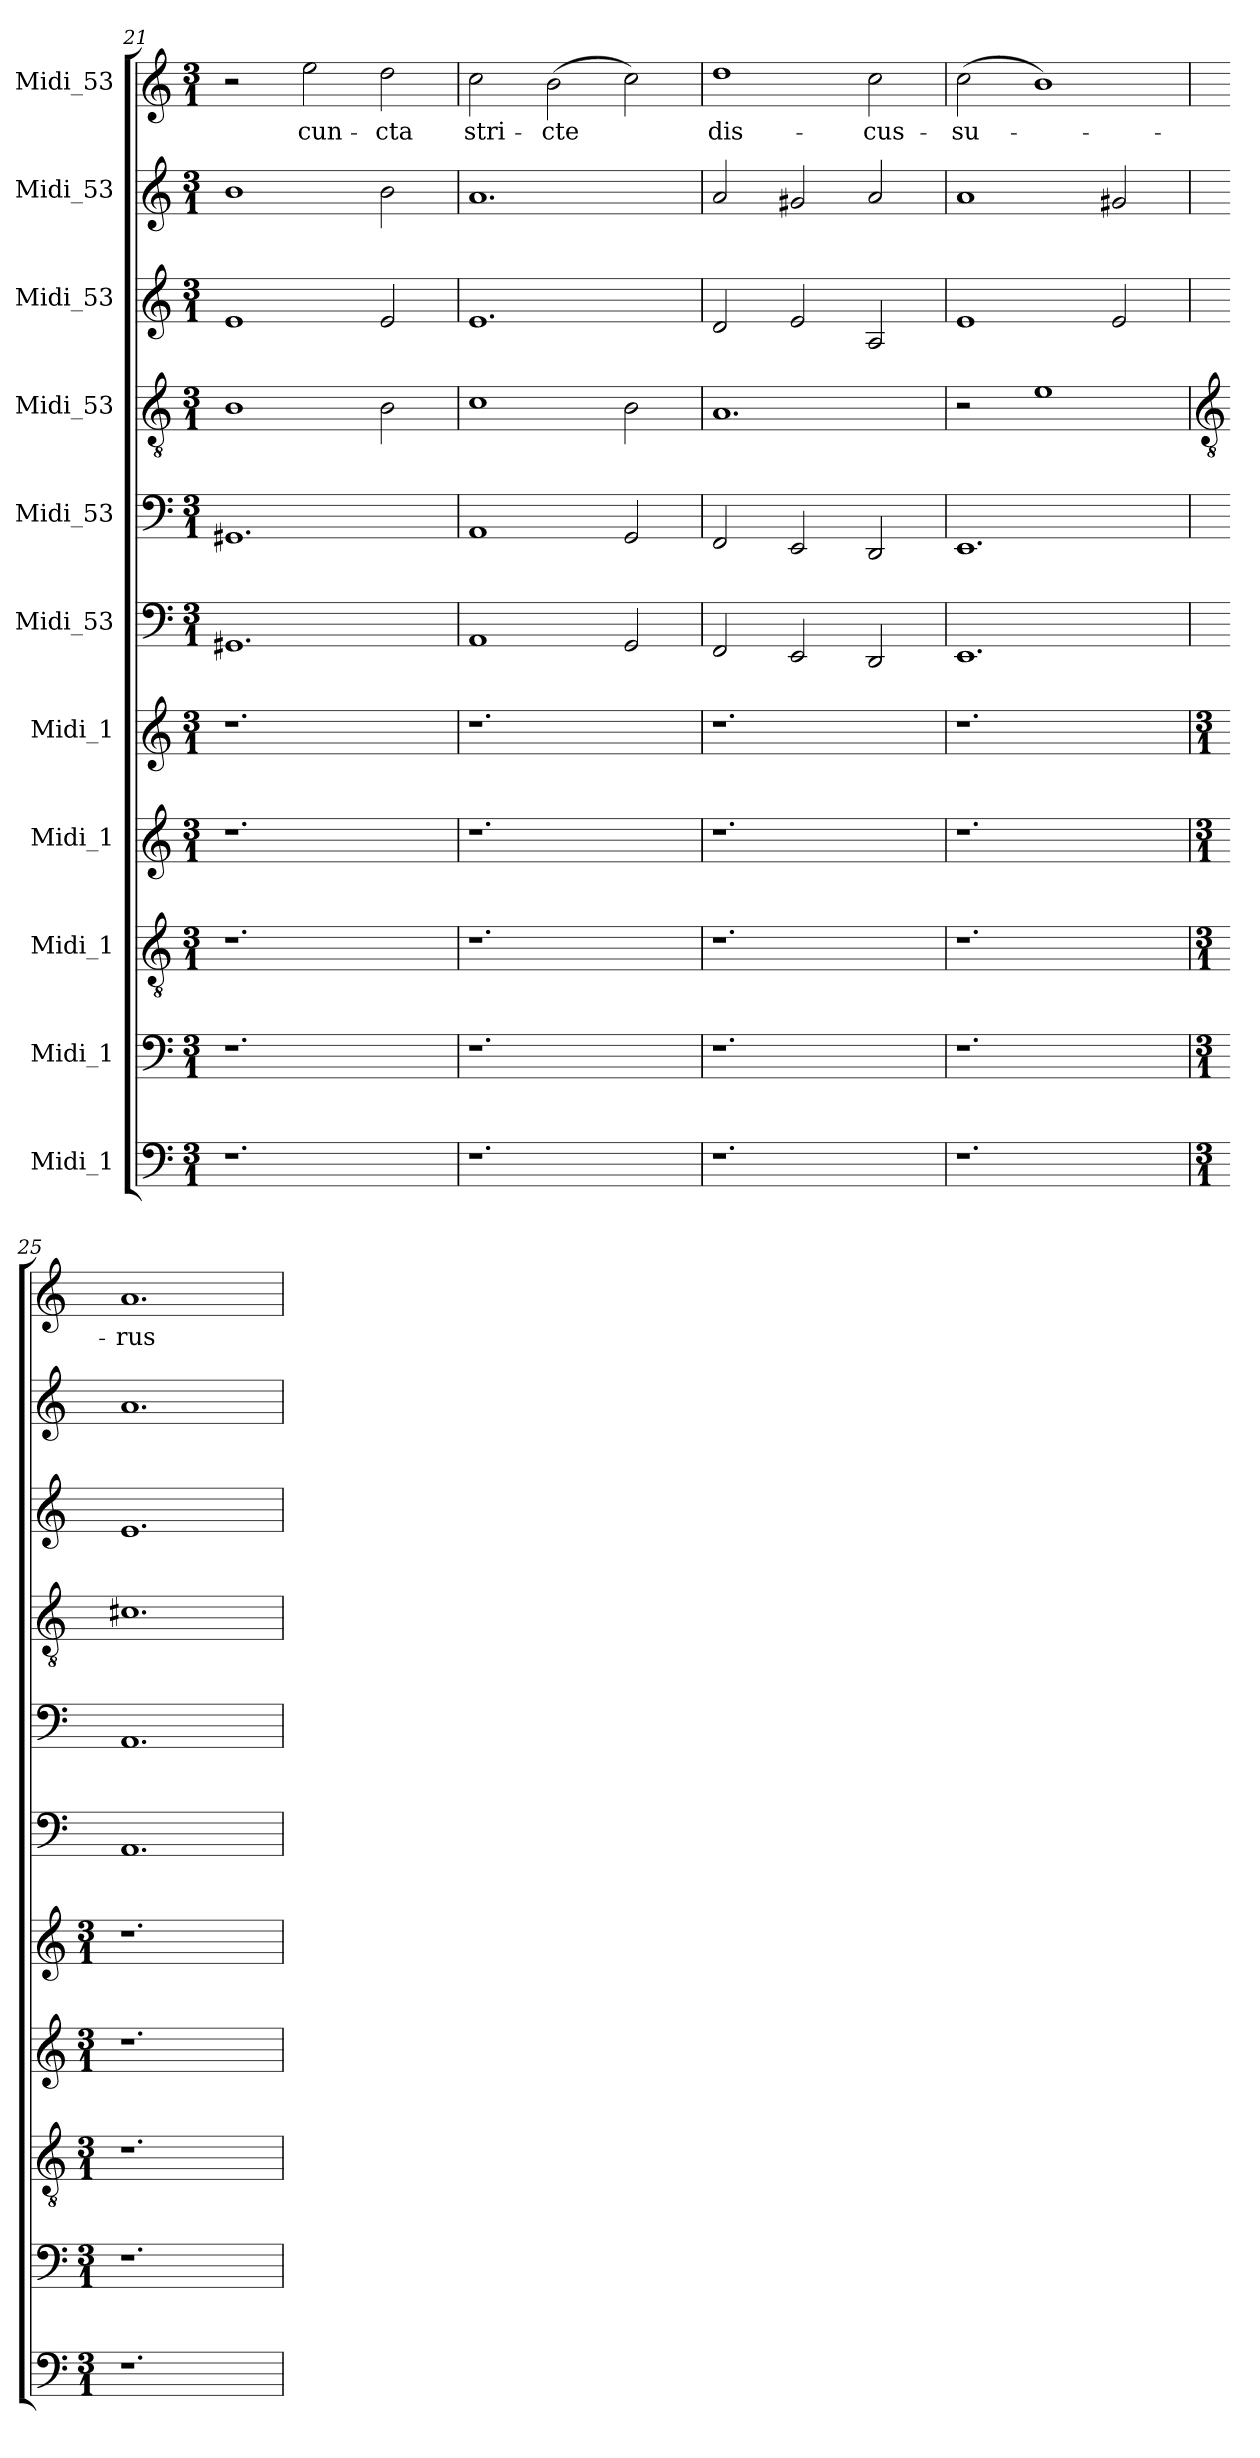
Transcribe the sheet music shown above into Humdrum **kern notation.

**kern	**kern	**kern	**kern	**kern	**kern	**kern	**kern	**kern	**kern	**kern	**text
*part11	*part10	*part9	*part8	*part7	*part6	*part5	*part4	*part3	*part2	*part1	*part1
*staff11	*staff10	*staff9	*staff8	*staff7	*staff6	*staff5	*staff4	*staff3	*staff2	*staff1	*staff1
*I"Midi_1	*I"Midi_1	*I"Midi_1	*I"Midi_1	*I"Midi_1	*I"Midi_53	*I"Midi_53	*I"Midi_53	*I"Midi_53	*I"Midi_53	*I"Midi_53	*
*clefF4	*clefF4	*clefGv2	*clefG2	*clefG2	*clefF4	*clefF4	*clefGv2	*clefG2	*clefG2	*clefG2	*
*k[]	*k[]	*k[]	*k[]	*k[]	*k[]	*k[]	*k[]	*k[]	*k[]	*k[]	*
*C:	*C:	*C:	*C:	*C:	*C:	*C:	*C:	*C:	*C:	*C:	*
*M3/1	*M3/1	*M3/1	*M3/1	*M3/1	*M3/1	*M3/1	*M3/1	*M3/1	*M3/1	*M3/1	*
=21	=21	=21	=21	=21	=21	=21	=21	=21	=21	=21	=21
1.r	1.r	1.r	1.r	1.r	1.GG#X	1.GG#X	1B	1e	1b	2r	.
!	!	!	!	!	!	!	!	!	!	!	!LO:LY:b
.	.	.	.	.	.	.	.	.	.	2ee\	cun-
!	!	!	!	!	!	!	!	!	!	!	!LO:LY:b
.	.	.	.	.	.	.	2B\	2e/	2b\	2dd\	-cta
=22	=22	=22	=22	=22	=22	=22	=22	=22	=22	=22	=22
!	!	!	!	!	!	!	!	!	!	!	!LO:LY:b
1.r	1.r	1.r	1.r	1.r	1AA	1AA	1c	1.e	1.a	2cc\	stri-
!	!	!	!	!	!	!	!	!	!	!	!LO:LY:b
.	.	.	.	.	.	.	.	.	.	(>2b\	-cte
.	.	.	.	.	2GG/	2GG/	2B\	.	.	2cc\)	.
=23	=23	=23	=23	=23	=23	=23	=23	=23	=23	=23	=23
!	!	!	!	!	!	!	!	!	!	!	!LO:LY:b
1.r	1.r	1.r	1.r	1.r	2FF/	2FF/	1.A	2d/	2a/	1dd	dis-
.	.	.	.	.	2EE/	2EE/	.	2e/	2g#X/	.	.
!	!	!	!	!	!	!	!	!	!	!	!LO:LY:b
.	.	.	.	.	2DD/	2DD/	.	2A/	2a/	2cc\	-cus-
=24	=24	=24	=24	=24	=24	=24	=24	=24	=24	=24	=24
!	!	!	!	!	!	!	!	!	!	!	!LO:LY:b
1.r	1.r	1.r	1.r	1.r	1.EE	1.EE	2r	1e	1a	(>2cc\	-su-
.	.	.	.	.	.	.	1e	.	.	1b)	.
.	.	.	.	.	.	.	.	2e/	2g#X/	.	.
!!LO:LB:g=z
=25	=25	=25	=25	=25	=25	=25	=25	=25	=25	=25	=25
*	*	*	*	*	*	*	*clefGv2	*	*	*	*
*M3/1	*M3/1	*M3/1	*M3/1	*M3/1	*	*	*	*	*	*	*
!	!	!	!	!	!	!	!	!	!	!	!LO:LY:b
1.r	1.r	1.r	1.r	1.r	1.AA	1.AA	1.c#X	1.e	1.a	1.a	-rus
=	=	=	=	=	=	=	=	=	=	=	=
*-	*-	*-	*-	*-	*-	*-	*-	*-	*-	*-	*-
